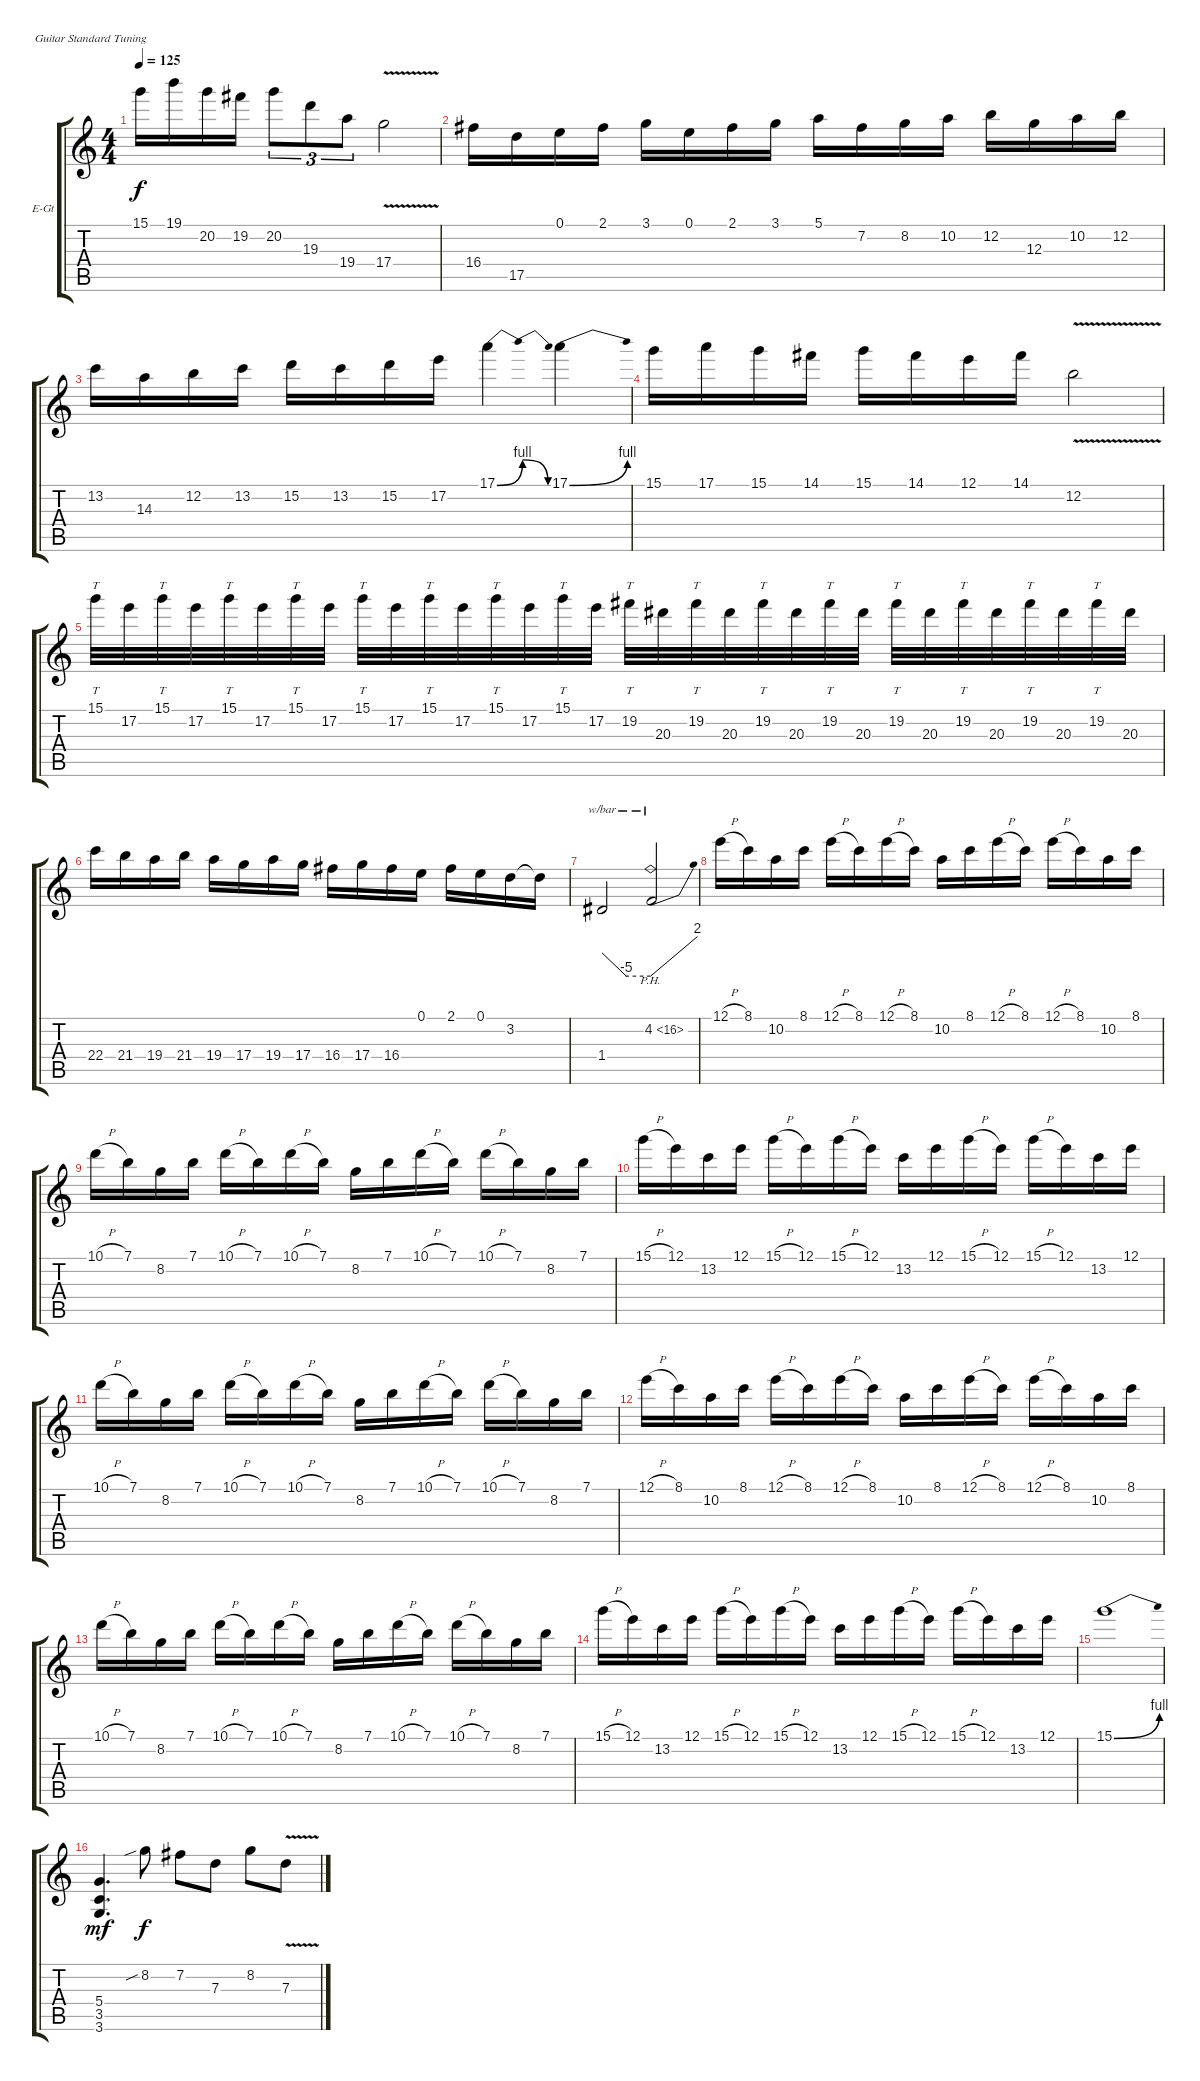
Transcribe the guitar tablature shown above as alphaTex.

\defaultSystemsLayout 4
\bracketExtendMode groupsimilarinstruments
\firstSystemTrackNameOrientation horizontal
\otherSystemsTrackNameOrientation horizontal
\track ("Michael Padget" "E-Gt") {instrument distortionguitar}
\staff {score tabs}
\tuning (E4 B3 G3 D3 A2 E2)
\ts (4 4)
\tempo 125
\clef g2
\scale
0.333333
\ks c
15.1.16{dy f} 19.1.16 20.2.16 19.2.16 20.2.8{tu (3 2)} 19.3.8{tu (3 2)} 19.4.8{tu (3 2)} 17.4{v}.2 |
\scale
0.333333 16.4.16 17.5.16 0.1.16 2.1.16 3.1.16 0.1.16 2.1.16 3.1.16 5.1.16 7.2.16 8.2.16 10.2.16 12.2.16 12.3.16 10.2.16 12.2.16 |
\scale
0.333333 13.2.16 14.3.16 12.2.16 13.2.16 15.2.16 13.2.16 15.2.16 17.2.16 17.1{be (bendrelease 0 0 30 4 30 4 60 0)}.4 17.1{be (bend 0 0 60 4)}.4 |
\scale
0.333333 15.1.16 17.1.16 15.1.16 14.1.16 15.1.16 14.1.16 12.1.16 14.1.16 12.2{v}.2 |
\scale
0.333333 15.1.32{tt} 17.2.32 15.1.32{tt} 17.2.32 15.1.32{tt} 17.2.32 15.1.32{tt} 17.2.32 15.1.32{tt} 17.2.32 15.1.32{tt} 17.2.32 15.1.32{tt} 17.2.32 15.1.32{tt} 17.2.32 19.2.32{tt} 20.3.32 19.2.32{tt} 20.3.32 19.2.32{tt} 20.3.32 19.2.32{tt} 20.3.32 19.2.32{tt} 20.3.32 19.2.32{tt} 20.3.32 19.2.32{tt} 20.3.32 19.2.32{tt} 20.3.32 |
\scale
0.333333 22.4.16 21.4.16 19.4.16 21.4.16 19.4.16 17.4.16 19.4.16 17.4.16 16.4.16 17.4.16 16.4.16 0.1.16 2.1.16 0.1.16 3.2.16 3.2{t}.16 |
\scale
0.333333 1.4.2{tbe (custom default 0 0 30 -20 60 -20)} 4.2{ph 12}.2{tbe (dive default 0 -20 60 8)} |
\scale
0.333333 12.1{h}.16 8.1.16 10.2.16 8.1.16 12.1{h}.16 8.1.16 12.1{h}.16 8.1.16 10.2.16 8.1.16 12.1{h}.16 8.1.16 12.1{h}.16 8.1.16 10.2.16 8.1.16 |
\scale
0.333333 10.1{h}.16 7.1.16 8.2.16 7.1.16 10.1{h}.16 7.1.16 10.1{h}.16 7.1.16 8.2.16 7.1.16 10.1{h}.16 7.1.16 10.1{h}.16 7.1.16 8.2.16 7.1.16 |
\scale
0.333333 15.1{h}.16 12.1.16 13.2.16 12.1.16 15.1{h}.16 12.1.16 15.1{h}.16 12.1.16 13.2.16 12.1.16 15.1{h}.16 12.1.16 15.1{h}.16 12.1.16 13.2.16 12.1.16 |
\scale
0.333333 10.1{h}.16 7.1.16 8.2.16 7.1.16 10.1{h}.16 7.1.16 10.1{h}.16 7.1.16 8.2.16 7.1.16 10.1{h}.16 7.1.16 10.1{h}.16 7.1.16 8.2.16 7.1.16 |
\scale
0.333333 12.1{h}.16 8.1.16 10.2.16 8.1.16 12.1{h}.16 8.1.16 12.1{h}.16 8.1.16 10.2.16 8.1.16 12.1{h}.16 8.1.16 12.1{h}.16 8.1.16 10.2.16 8.1.16 |
\scale
0.333333 10.1{h}.16 7.1.16 8.2.16 7.1.16 10.1{h}.16 7.1.16 10.1{h}.16 7.1.16 8.2.16 7.1.16 10.1{h}.16 7.1.16 10.1{h}.16 7.1.16 8.2.16 7.1.16 |
\scale
0.333333 15.1{h}.16 12.1.16 13.2.16 12.1.16 15.1{h}.16 12.1.16 15.1{h}.16 12.1.16 13.2.16 12.1.16 15.1{h}.16 12.1.16 15.1{h}.16 12.1.16 13.2.16 12.1.16 |
\scale
0.333333 15.1{be (bend 0 0 59.4 4)}.1 |
\scale
0.333333 (3.6 3.5 5.4).4{d dy mf} 8.2{sib}.8{dy f} 7.2.8 7.3.8 8.2.8 7.3{v}.8
